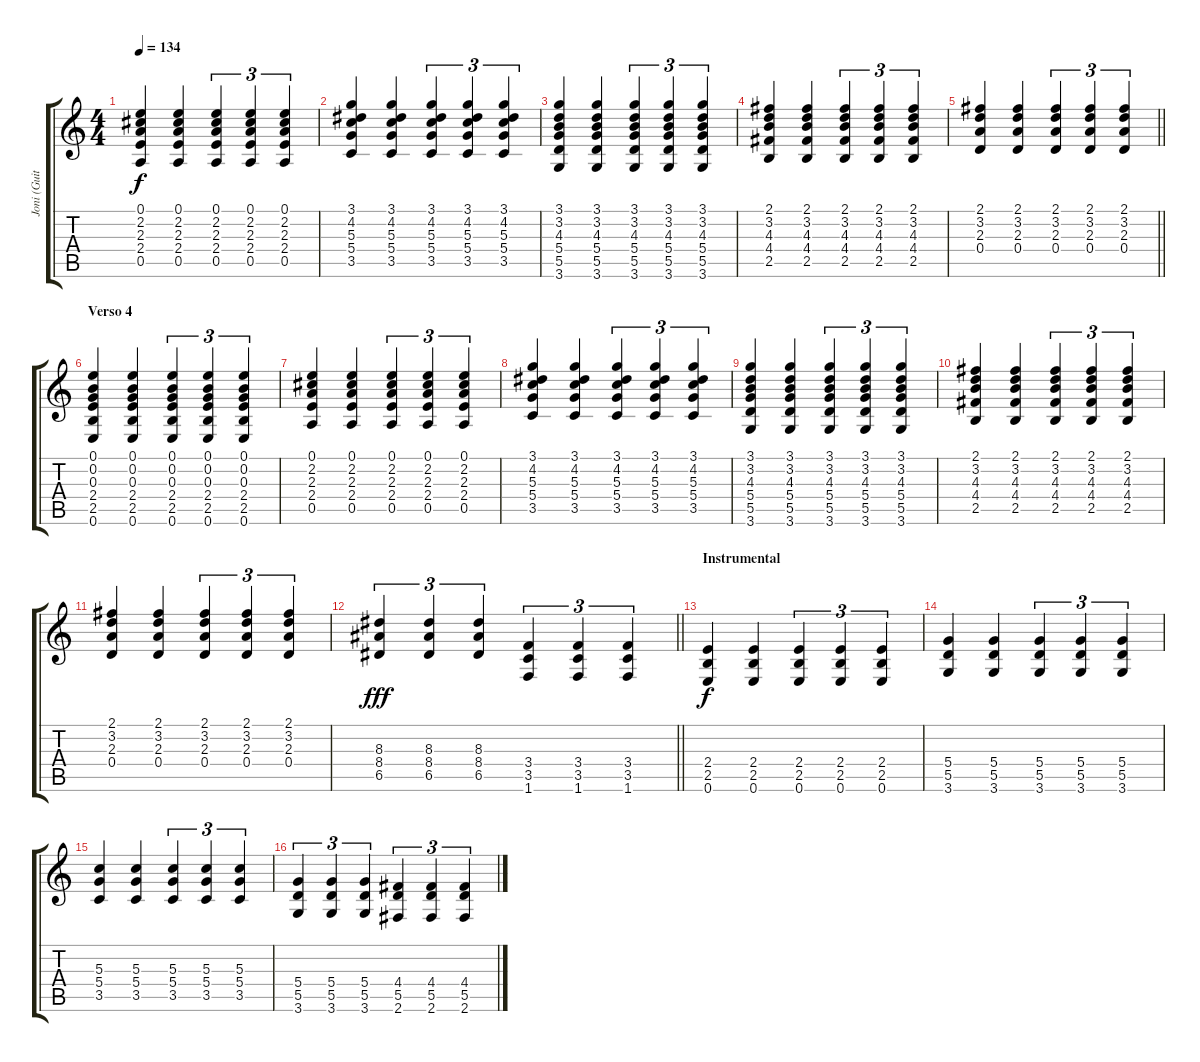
\track ("Joni (Guitarra)" "Joni (Guit") {instrument overdrivenguitar}
\staff {score tabs}
\tuning (E4 B3 G3 D3 A2 E2) {hide}
\ts (4 4)
\tempo 134
\clef g2
\ks c
(0.1 2.2 2.3 2.4 0.5).4{dy f} (0.1 2.2 2.3 2.4 0.5).4 (0.1 2.2 2.3 2.4 0.5).4{tu (3 2)} (0.1 2.2 2.3 2.4 0.5).4{tu (3 2)} (0.1 2.2 2.3 2.4 0.5).4{tu (3 2)} |
(3.1 4.2 5.3 5.4 3.5).4 (3.1 4.2 5.3 5.4 3.5).4 (3.1 4.2 5.3 5.4 3.5).4{tu (3 2)} (3.1 4.2 5.3 5.4 3.5).4{tu (3 2)} (3.1 4.2 5.3 5.4 3.5).4{tu (3 2)} |
(3.1 3.2 4.3 5.4 5.5 3.6).4 (3.1 3.2 4.3 5.4 5.5 3.6).4 (3.1 3.2 4.3 5.4 5.5 3.6).4{tu (3 2)} (3.1 3.2 4.3 5.4 5.5 3.6).4{tu (3 2)} (3.1 3.2 4.3 5.4 5.5 3.6).4{tu (3 2)} |
(2.1 3.2 4.3 4.4 2.5).4 (2.1 3.2 4.3 4.4 2.5).4 (2.1 3.2 4.3 4.4 2.5).4{tu (3 2)} (2.1 3.2 4.3 4.4 2.5).4{tu (3 2)} (2.1 3.2 4.3 4.4 2.5).4{tu (3 2)} |
\barLineRight lightlight
(2.1 3.2 2.3 0.4).4 (2.1 3.2 2.3 0.4).4 (2.1 3.2 2.3 0.4).4{tu (3 2)} (2.1 3.2 2.3 0.4).4{tu (3 2)} (2.1 3.2 2.3 0.4).4{tu (3 2)} |
\section ("" "Verso 4")
(0.1 0.2 0.3 2.4 2.5 0.6).4 (0.1 0.2 0.3 2.4 2.5 0.6).4 (0.1 0.2 0.3 2.4 2.5 0.6).4{tu (3 2)} (0.1 0.2 0.3 2.4 2.5 0.6).4{tu (3 2)} (0.1 0.2 0.3 2.4 2.5 0.6).4{tu (3 2)} |
(0.1 2.2 2.3 2.4 0.5).4 (0.1 2.2 2.3 2.4 0.5).4 (0.1 2.2 2.3 2.4 0.5).4{tu (3 2)} (0.1 2.2 2.3 2.4 0.5).4{tu (3 2)} (0.1 2.2 2.3 2.4 0.5).4{tu (3 2)} |
(3.1 4.2 5.3 5.4 3.5).4 (3.1 4.2 5.3 5.4 3.5).4 (3.1 4.2 5.3 5.4 3.5).4{tu (3 2)} (3.1 4.2 5.3 5.4 3.5).4{tu (3 2)} (3.1 4.2 5.3 5.4 3.5).4{tu (3 2)} |
(3.1 3.2 4.3 5.4 5.5 3.6).4 (3.1 3.2 4.3 5.4 5.5 3.6).4 (3.1 3.2 4.3 5.4 5.5 3.6).4{tu (3 2)} (3.1 3.2 4.3 5.4 5.5 3.6).4{tu (3 2)} (3.1 3.2 4.3 5.4 5.5 3.6).4{tu (3 2)} |
(2.1 3.2 4.3 4.4 2.5).4 (2.1 3.2 4.3 4.4 2.5).4 (2.1 3.2 4.3 4.4 2.5).4{tu (3 2)} (2.1 3.2 4.3 4.4 2.5).4{tu (3 2)} (2.1 3.2 4.3 4.4 2.5).4{tu (3 2)} |
(2.1 3.2 2.3 0.4).4 (2.1 3.2 2.3 0.4).4 (2.1 3.2 2.3 0.4).4{tu (3 2)} (2.1 3.2 2.3 0.4).4{tu (3 2)} (2.1 3.2 2.3 0.4).4{tu (3 2)} |
\barLineRight lightlight
(8.3 8.4 6.5).4{tu (3 2) dy fff} (8.3 8.4 6.5).4{tu (3 2)} (8.3 8.4 6.5).4{tu (3 2)} (3.4 3.5 1.6).4{tu (3 2)} (3.4 3.5 1.6).4{tu (3 2)} (3.4 3.5 1.6).4{tu (3 2)} |
\section ("" "Instrumental")
(2.4 2.5 0.6).4{dy f instrument overdrivenguitar} (2.4 2.5 0.6).4 (2.4 2.5 0.6).4{tu (3 2)} (2.4 2.5 0.6).4{tu (3 2)} (2.4 2.5 0.6).4{tu (3 2)} |
(5.4 5.5 3.6).4 (5.4 5.5 3.6).4 (5.4 5.5 3.6).4{tu (3 2)} (5.4 5.5 3.6).4{tu (3 2)} (5.4 5.5 3.6).4{tu (3 2)} |
(5.3 5.4 3.5).4 (5.3 5.4 3.5).4 (5.3 5.4 3.5).4{tu (3 2)} (5.3 5.4 3.5).4{tu (3 2)} (5.3 5.4 3.5).4{tu (3 2)} |
(5.4 5.5 3.6).4{tu (3 2)} (5.4 5.5 3.6).4{tu (3 2)} (5.4 5.5 3.6).4{tu (3 2)} (4.4 5.5 2.6).4{tu (3 2)} (4.4 5.5 2.6).4{tu (3 2)} (4.4 5.5 2.6).4{tu (3 2)}
